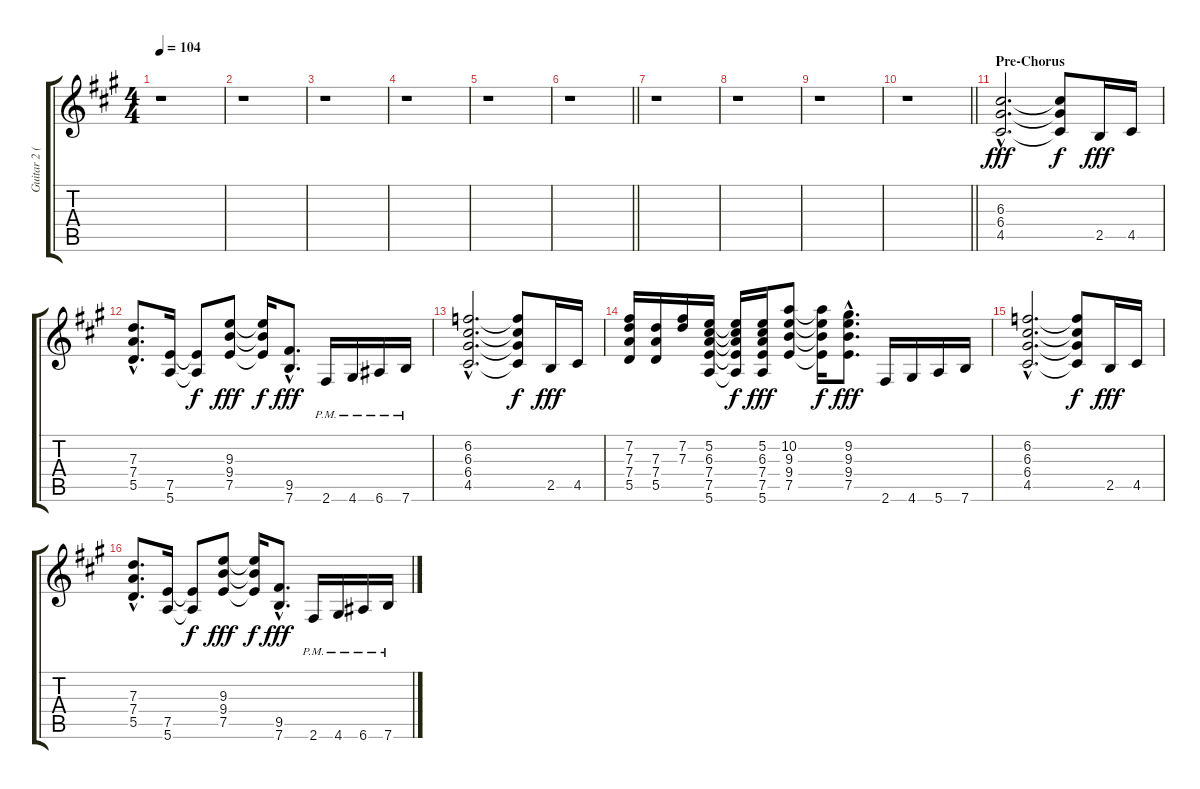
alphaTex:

\track ("Guitar 2 (12-String)" "Guitar 2 (") {instrument electricguitarclean}
\staff {score tabs}
\tuning (E4 B3 G3 D3 A2 E2) {hide}
\ts (4 4)
\tempo 104
\clef g2
\ks a
r.1{dy f} |
r.1 |
r.1 |
r.1 |
r.1 |
\barLineRight lightlight
r.1 |
r.1 |
r.1 |
r.1 |
\barLineRight lightlight
r.1 |
\section ("" "Pre-Chorus")
(6.3{hac} 6.4{hac} 4.5{hac}).2{d dy fff} (6.3{t} 6.4{t} 4.5{t}).8{dy f} 2.5.16{dy fff} 4.5.16 |
(7.3{hac} 7.4{hac} 5.5{hac}).8{d} (7.5 5.6).16 (7.5{t} 5.6{t}).8{dy f} (9.3 9.4 7.5).8{dy fff} (9.3{t} 9.4{t} 7.5{t}).16{dy f} (9.5{hac} 7.6{hac}).8{d dy fff} 2.6{pm}.16 4.6{pm}.16 6.6{pm}.16 7.6{pm}.16 |
(6.2{hac} 6.3{hac} 6.4{hac} 4.5{hac}).2{d} (6.2{t} 6.3{t} 6.4{t} 4.5{t}).8{dy f} 2.5.16{dy fff} 4.5.16 |
(7.2 7.3 7.4 5.5).16 (7.3 7.4 5.5).16 (7.2 7.3).16 (5.2 6.3 7.4 7.5 5.6).16 (5.2{t} 6.3{t} 7.4{t} 7.5{t} 5.6{t}).16{dy f} (5.2 6.3 7.4 7.5 5.6).16{dy fff} (10.2 9.3 9.4 7.5).8 (10.2{t} 9.3{t} 9.4{t} 7.5{t}).16{dy f} (9.2{hac} 9.3{hac} 9.4{hac} 7.5{hac}).8{d dy fff} 2.6.16 4.6.16 5.6.16 7.6.16 |
(6.2{hac} 6.3{hac} 6.4{hac} 4.5{hac}).2{d} (6.2{t} 6.3{t} 6.4{t} 4.5{t}).8{dy f} 2.5.16{dy fff} 4.5.16 |
(7.3{hac} 7.4{hac} 5.5{hac}).8{d} (7.5 5.6).16 (7.5{t} 5.6{t}).8{dy f} (9.3 9.4 7.5).8{dy fff} (9.3{t} 9.4{t} 7.5{t}).16{dy f} (9.5{hac} 7.6{hac}).8{d dy fff} 2.6{pm}.16 4.6{pm}.16 6.6{pm}.16 7.6{pm}.16
